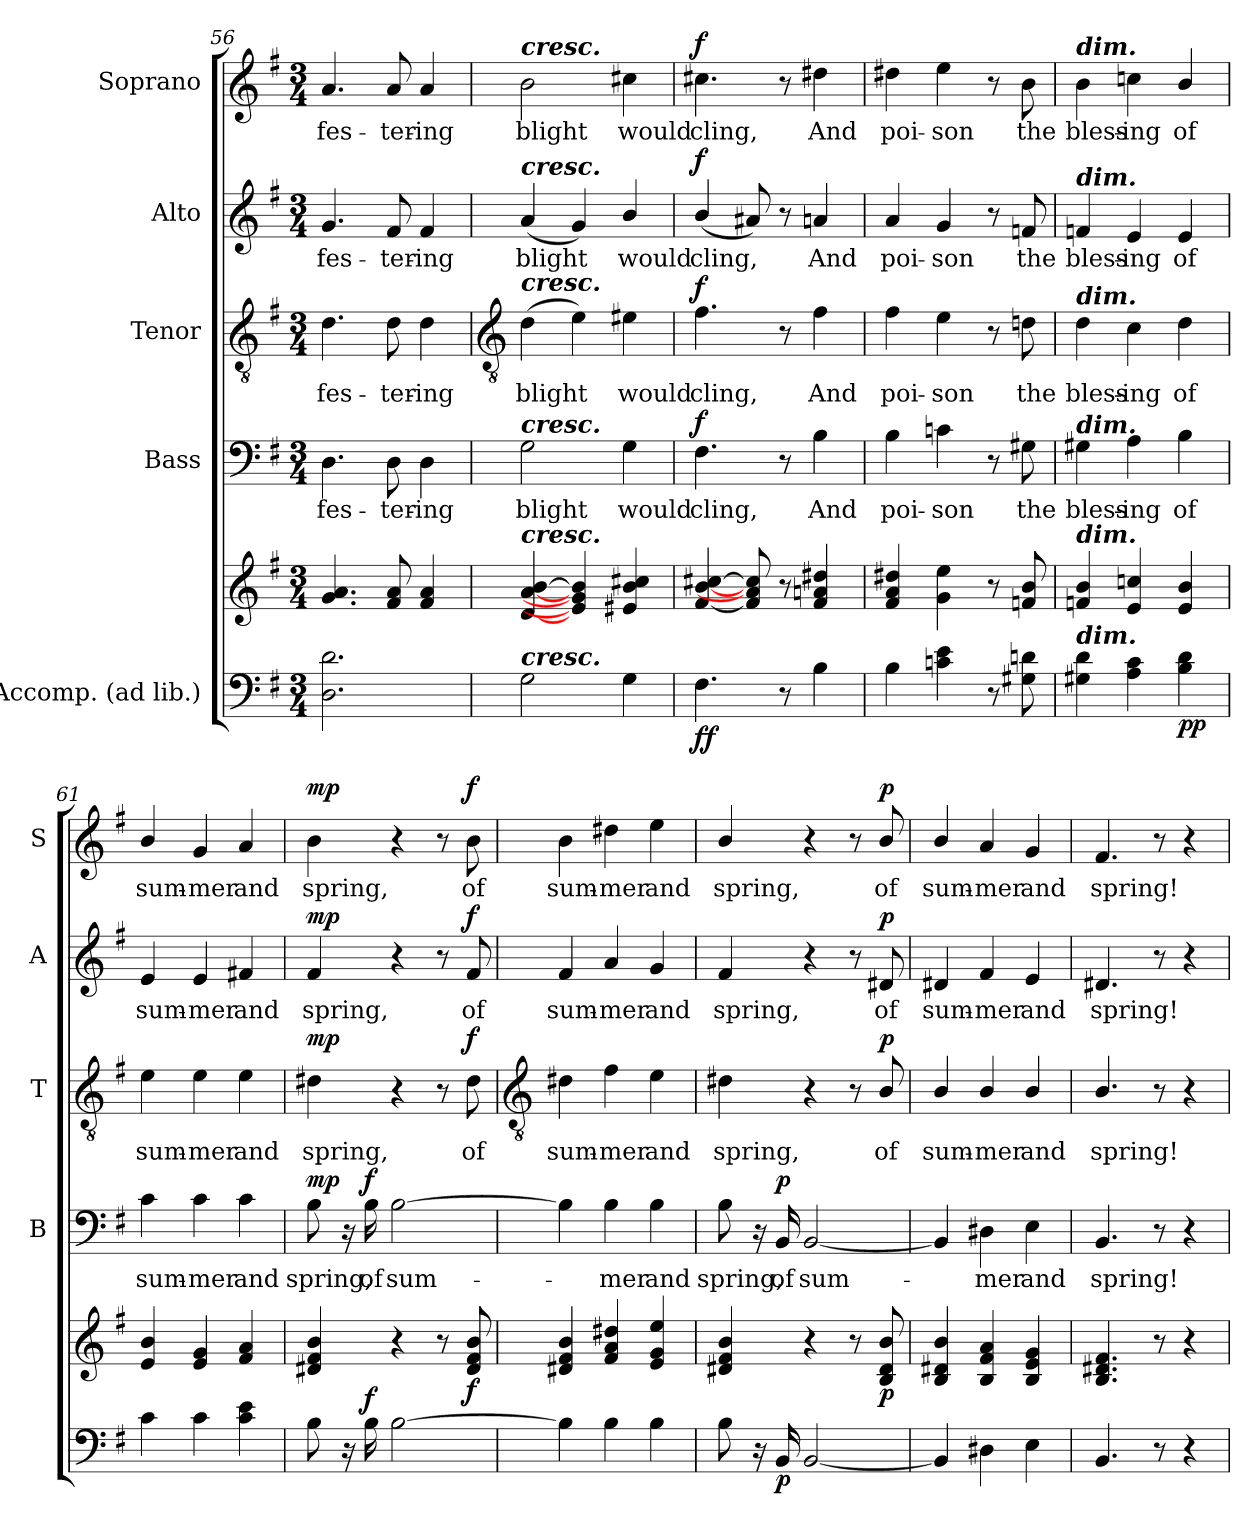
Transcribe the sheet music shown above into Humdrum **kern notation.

**kern	**kern	**dynam	**kern	**text	**dynam	**kern	**text	**dynam	**kern	**text	**dynam	**kern	**text	**dynam
*part5	*part5	*part5	*part4	*part4	*part4	*part3	*part3	*part3	*part2	*part2	*part2	*part1	*part1	*part1
*staff6	*staff5	*staff5/6	*staff4	*staff4	*staff4	*staff3	*staff3	*staff3	*staff2	*staff2	*staff2	*staff1	*staff1	*staff1
*I"Accomp. (ad lib.)	*	*	*I"Bass	*	*	*I"Tenor	*	*	*I"Alto	*	*	*I"Soprano	*	*
*	*	*	*I'B	*	*	*I'T	*	*	*I'A	*	*	*I'S	*	*
*clefF4	*clefG2	*	*clefF4	*	*	*clefGv2	*	*	*clefG2	*	*	*clefG2	*	*
*k[f#]	*k[f#]	*	*k[f#]	*	*	*k[f#]	*	*	*k[f#]	*	*	*k[f#]	*	*
*G:	*G:	*	*G:	*	*	*G:	*	*	*G:	*	*	*G:	*	*
*M3/4	*M3/4	*	*M3/4	*	*	*M3/4	*	*	*M3/4	*	*	*M3/4	*	*
=56	=56	=56	=56	=56	=56	=56	=56	=56	=56	=56	=56	=56	=56	=56
!	!	!	!	!LO:LY:b	!	!	!LO:LY:b	!	!	!LO:LY:b	!	!	!LO:LY:b	!
2.D 2.d	4.g 4.a	.	4.D	fes-	.	4.d	fes-	.	4.g	fes-	.	4.a	fes-	.
!	!	!	!	!LO:LY:b	!	!	!LO:LY:b	!	!	!LO:LY:b	!	!	!LO:LY:b	!
.	8f# 8a	.	8D	-ter-	.	8d	-ter-	.	8f#	-ter-	.	8a	-ter-	.
!	!	!	!	!LO:LY:b	!	!	!LO:LY:b	!	!	!LO:LY:b	!	!	!LO:LY:b	!
.	4f# 4a	.	4D	-ing	.	4d	-ing	.	4f#	-ing	.	4a	-ing	.
!!LO:LB:g=z
=57	=57	=57	=57	=57	=57	=57	=57	=57	=57	=57	=57	=57	=57	=57
*	*	*	*	*	*	*clefGv2	*	*	*	*	*	*	*	*
!	!	!	!	!	!	!	!	!	!	!	!	!LO:TX:a:Bi:t=cresc.	!	!
!	!	!	!	!	!	!	!	!	!LO:TX:a:Bi:t=cresc.	!	!	!	!	!
!	!	!	!	!	!	!LO:TX:a:Bi:t=cresc.	!	!	!	!	!	!	!	!
!	!	!	!LO:TX:a:Bi:t=cresc.	!	!	!	!	!	!	!	!	!	!	!
!	!LO:TX:a:Bi:t=cresc.	!	!	!	!	!	!	!	!	!	!	!	!	!
!LO:TX:a:Bi:t=cresc.	!	!	!	!	!	!	!	!	!	!	!	!	!	!
!	!	!	!	!LO:LY:b	!	!	!LO:LY:b	!	!	!LO:LY:b	!	!	!LO:LY:b	!
2G	[4d [4a [4b	.	2G	blight	.	(>4d	blight	.	(<4a	blight	.	2b	blight	.
.	4e] 4g] 4b]	.	.	.	.	4e)	.	.	4g)	.	.	.	.	.
!	!	!	!	!LO:LY:b	!	!	!LO:LY:b	!	!	!LO:LY:b	!	!	!LO:LY:b	!
4G	4e#X 4b 4cc#X	.	4G	would	.	4e#X	would	.	4b/	would	.	4cc#X	would	.
=58	=58	=58	=58	=58	=58	=58	=58	=58	=58	=58	=58	=58	=58	=58
!	!	!LO:DY:b=2	!	!LO:LY:b	!	!	!LO:LY:b	!	!	!LO:LY:b	!	!	!LO:LY:b	!
!	!	!LO:DY:n=1:b	!	!	!LO:DY:b	!	!	!LO:DY:b	!	!	!LO:DY:b	!	!	!LO:DY:b
4.F#	[4f# [4b [4cc#X	f f	4.F#	cling,	f	4.f#	cling,	f	(<4b/	cling,	f	4.cc#X	cling,	f
.	8f#] 8a#] 8cc#]	.	.	.	.	.	.	.	8a#X)	.	.	.	.	.
8r	8r	.	8r	.	.	8r	.	.	8r	.	.	8r	.	.
!	!	!	!	!LO:LY:b	!	!	!LO:LY:b	!	!	!LO:LY:b	!	!	!LO:LY:b	!
4B	4f# 4an 4dd#X	.	4B	And	.	4f#	And	.	4an	And	.	4dd#X	And	.
=59	=59	=59	=59	=59	=59	=59	=59	=59	=59	=59	=59	=59	=59	=59
!	!	!	!	!LO:LY:b	!	!	!LO:LY:b	!	!	!LO:LY:b	!	!	!LO:LY:b	!
4B	4f# 4a 4dd#X	.	4B	poi-	.	4f#	poi-	.	4a	poi-	.	4dd#X	poi-	.
!	!	!	!	!LO:LY:b	!	!	!LO:LY:b	!	!	!LO:LY:b	!	!	!LO:LY:b	!
4cn 4e	4g 4ee	.	4cn	-son	.	4e	-son	.	4g	-son	.	4ee	-son	.
8r	8r	.	8r	.	.	8r	.	.	8r	.	.	8r	.	.
!	!	!	!	!LO:LY:b	!	!	!LO:LY:b	!	!	!LO:LY:b	!	!	!LO:LY:b	!
8G#X 8dn	8fn 8b	.	8G#X	the	.	8dn	the	.	8fn	the	.	8b	the	.
=60	=60	=60	=60	=60	=60	=60	=60	=60	=60	=60	=60	=60	=60	=60
!	!	!	!	!	!	!	!	!	!	!	!	!LO:TX:a:Bi:t=dim.	!	!
!	!	!	!	!	!	!	!	!	!LO:TX:a:Bi:t=dim.	!	!	!	!	!
!	!	!	!	!	!	!LO:TX:a:Bi:t=dim.	!	!	!	!	!	!	!	!
!	!	!	!LO:TX:a:Bi:t=dim.	!	!	!	!	!	!	!	!	!	!	!
!	!LO:TX:a:Bi:t=dim.	!	!	!	!	!	!	!	!	!	!	!	!	!
!LO:TX:a:Bi:t=dim.	!	!	!	!	!	!	!	!	!	!	!	!	!	!
!	!	!	!	!LO:LY:b	!	!	!LO:LY:b	!	!	!LO:LY:b	!	!	!LO:LY:b	!
4G#X 4d	4fn 4b	.	4G#X	bless-	.	4d	bless-	.	4fn	bless-	.	4b	bless-	.
!	!	!	!	!LO:LY:b	!	!	!LO:LY:b	!	!	!LO:LY:b	!	!	!LO:LY:b	!
4A 4c	4e 4ccn	.	4A	-ing	.	4c	-ing	.	4e	-ing	.	4ccn	-ing	.
!	!	!LO:DY:b=2	!	!LO:LY:b	!	!	!LO:LY:b	!	!	!LO:LY:b	!	!	!LO:LY:b	!
!	!	!LO:DY:n=1:b	!	!	!	!	!	!	!	!	!	!	!	!
4B 4d	4e 4b	p p	4B	of	.	4d	of	.	4e	of	.	4b/	of	.
=61	=61	=61	=61	=61	=61	=61	=61	=61	=61	=61	=61	=61	=61	=61
!	!	!	!	!LO:LY:b	!	!	!LO:LY:b	!	!	!LO:LY:b	!	!	!LO:LY:b	!
4c	4e 4b	.	4c	sum-	.	4e	sum-	.	4e	sum-	.	4b/	sum-	.
!	!	!	!	!LO:LY:b	!	!	!LO:LY:b	!	!	!LO:LY:b	!	!	!LO:LY:b	!
4c	4e 4g	.	4c	-mer	.	4e	-mer	.	4e	-mer	.	4g	-mer	.
!	!	!	!	!LO:LY:b	!	!	!LO:LY:b	!	!	!LO:LY:b	!	!	!LO:LY:b	!
4c 4e	4f# 4a	.	4c	and	.	4e	and	.	4f#X	and	.	4a	and	.
=62	=62	=62	=62	=62	=62	=62	=62	=62	=62	=62	=62	=62	=62	=62
!	!	!LO:DY:b=2	!	!LO:LY:b	!	!	!LO:LY:b	!	!	!LO:LY:b	!	!	!LO:LY:b	!
!	!	!LO:DY:n=1:b	!	!	!LO:DY:b	!	!	!LO:DY:b	!	!	!LO:DY:b	!	!	!LO:DY:b
8B	4d#X 4f# 4b	mp mp	8B	spring,	mp	4d#X	spring,	mp	4f#	spring,	mp	4b	spring,	mp
16r	.	.	16r	.	.	.	.	.	.	.	.	.	.	.
!	!	!LO:DY:n=2:a=2	!	!LO:LY:b	!LO:DY:b	!	!	!	!	!	!	!	!	!
16B	.	f	16B	of	f	.	.	.	.	.	.	.	.	.
!	!	!	!	!LO:LY:b	!	!	!	!	!	!	!	!	!	!
[2B	4r	.	[2B	sum-	.	4r	.	.	4r	.	.	4r	.	.
.	8r	.	.	.	.	8r	.	.	8r	.	.	8r	.	.
!	!	!LO:DY:n=3:b	!	!	!	!	!LO:LY:b	!LO:DY:b	!	!LO:LY:b	!LO:DY:b	!	!LO:LY:b	!LO:DY:b
.	8d# 8f# 8b	f	.	.	.	8d#	of	f	8f#	of	f	8b	of	f
!!LO:LB:g=z
=63	=63	=63	=63	=63	=63	=63	=63	=63	=63	=63	=63	=63	=63	=63
*	*	*	*	*	*	*clefGv2	*	*	*	*	*	*	*	*
!	!	!	!	!	!	!	!LO:LY:b	!	!	!LO:LY:b	!	!	!LO:LY:b	!
4B]	4d#X 4f# 4b	.	4B]	.	.	4d#X	sum-	.	4f#	sum-	.	4b	sum-	.
!	!	!	!	!LO:LY:b	!	!	!LO:LY:b	!	!	!LO:LY:b	!	!	!LO:LY:b	!
4B	4f# 4a 4dd#X	.	4B	mer	.	4f#	-mer	.	4a	-mer	.	4dd#X	-mer	.
!	!	!	!	!LO:LY:b	!	!	!LO:LY:b	!	!	!LO:LY:b	!	!	!LO:LY:b	!
4B	4e 4g 4ee	.	4B	and	.	4e	and	.	4g	and	.	4ee	and	.
=64	=64	=64	=64	=64	=64	=64	=64	=64	=64	=64	=64	=64	=64	=64
!	!	!	!	!LO:LY:b	!	!	!LO:LY:b	!	!	!LO:LY:b	!	!	!LO:LY:b	!
8B	4d#X/ 4f#/ 4b/	.	8B	spring,	.	4d#X	spring,	.	4f#	spring,	.	4b/	spring,	.
16r	.	.	16r	.	.	.	.	.	.	.	.	.	.	.
!	!	!LO:DY:b=2	!	!LO:LY:b	!LO:DY:b	!	!	!	!	!	!	!	!	!
16BB	.	p	16BB	of	p	.	.	.	.	.	.	.	.	.
!	!	!	!	!LO:LY:b	!	!	!	!	!	!	!	!	!	!
[2BB	4r	.	[2BB	sum-	.	4r	.	.	4r	.	.	4r	.	.
.	8r	.	.	.	.	8r	.	.	8r	.	.	8r	.	.
!	!	!LO:DY:b	!	!	!	!	!LO:LY:b	!LO:DY:b	!	!LO:LY:b	!LO:DY:b	!	!LO:LY:b	!LO:DY:b
.	8B/ 8d#/ 8b/	p	.	.	.	8B/	of	p	8d#X	of	p	8b/	of	p
=65	=65	=65	=65	=65	=65	=65	=65	=65	=65	=65	=65	=65	=65	=65
!	!	!	!	!	!	!	!LO:LY:b	!	!	!LO:LY:b	!	!	!LO:LY:b	!
4BB]	4B/ 4d#X/ 4b/	.	4BB]	.	.	4B/	sum-	.	4d#X	sum-	.	4b/	sum-	.
!	!	!	!	!LO:LY:b	!	!	!LO:LY:b	!	!	!LO:LY:b	!	!	!LO:LY:b	!
4D#X	4B 4f# 4a	.	4D#X	mer	.	4B/	-mer	.	4f#	-mer	.	4a	-mer	.
!	!	!	!	!LO:LY:b	!	!	!LO:LY:b	!	!	!LO:LY:b	!	!	!LO:LY:b	!
4E	4B 4e 4g	.	4E	and	.	4B/	and	.	4e	and	.	4g	and	.
=66	=66	=66	=66	=66	=66	=66	=66	=66	=66	=66	=66	=66	=66	=66
!	!	!	!	!LO:LY:b	!	!	!LO:LY:b	!	!	!LO:LY:b	!	!	!LO:LY:b	!
4.BB	4.B 4.d#X 4.f#	.	4.BB	spring!	.	4.B/	spring!	.	4.d#X	spring!	.	4.f#	spring!	.
8r	8r	.	8r	.	.	8r	.	.	8r	.	.	8r	.	.
4r	4r	.	4r	.	.	4r	.	.	4r	.	.	4r	.	.
=	=	=	=	=	=	=	=	=	=	=	=	=	=	=
*-	*-	*-	*-	*-	*-	*-	*-	*-	*-	*-	*-	*-	*-	*-
